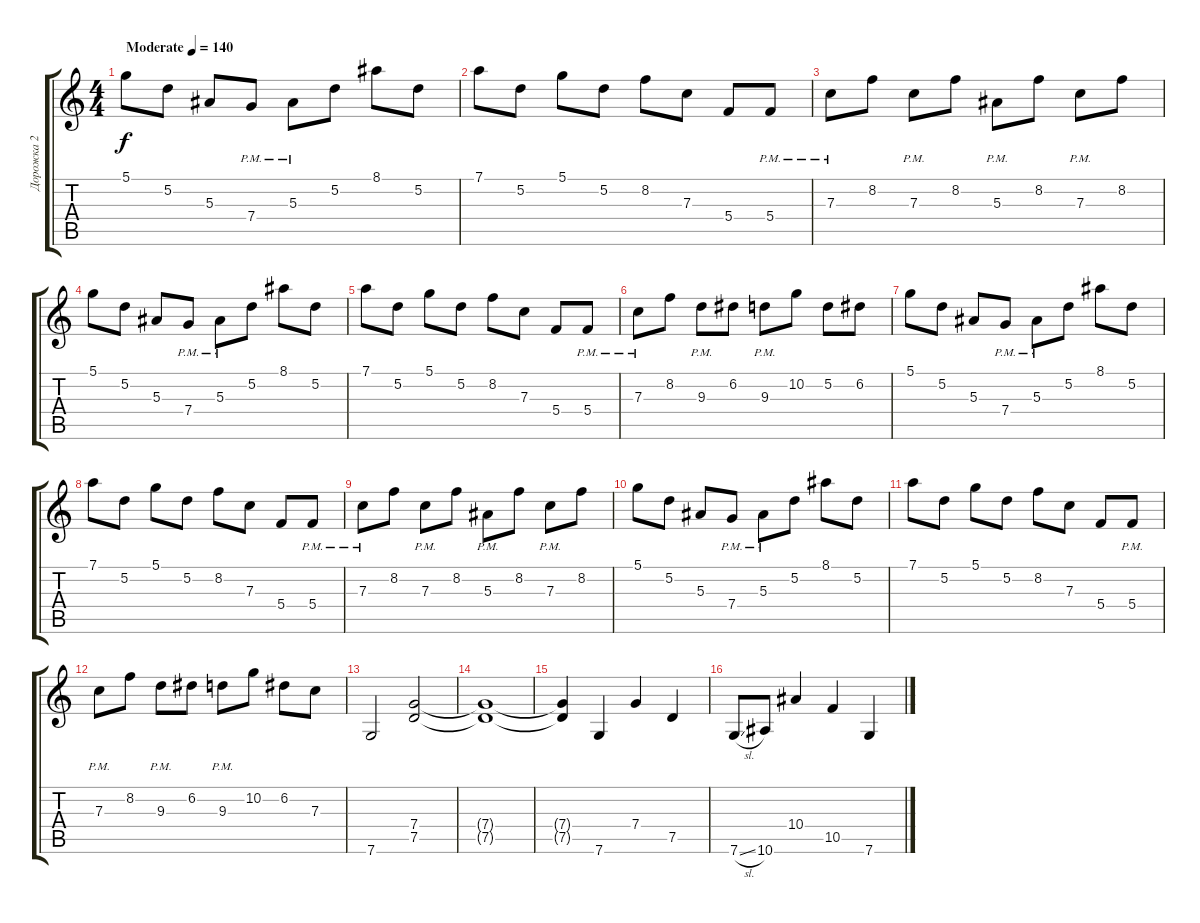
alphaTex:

\track ("Дорожка 2" "Дорожка 2") {instrument distortionguitar}
\staff {score tabs}
\tuning (D4 A3 F3 C3 G2 C2) {hide}
\ts (4 4)
\tempo (140 "Moderate")
\clef g2
\ks c
5.1.8{dy f instrument distortionguitar} 5.2.8 5.3.8 7.4{pm}.8 5.3{pm}.8 5.2.8 8.1.8 5.2.8 |
7.1.8 5.2.8 5.1.8 5.2.8 8.2.8 7.3.8 5.4.8 5.4{pm}.8 |
7.3{pm}.8 8.2.8 7.3{pm}.8 8.2.8 5.3{pm}.8 8.2.8 7.3{pm}.8 8.2.8 |
5.1.8 5.2.8 5.3.8 7.4{pm}.8 5.3{pm}.8 5.2.8 8.1.8 5.2.8 |
7.1.8 5.2.8 5.1.8 5.2.8 8.2.8 7.3.8 5.4.8 5.4{pm}.8 |
7.3{pm}.8 8.2.8 9.3{pm}.8 6.2.8 9.3{pm}.8 10.2.8 5.2.8 6.2.8 |
5.1.8 5.2.8 5.3.8 7.4{pm}.8 5.3{pm}.8 5.2.8 8.1.8 5.2.8 |
7.1.8 5.2.8 5.1.8 5.2.8 8.2.8 7.3.8 5.4.8 5.4{pm}.8 |
7.3{pm}.8 8.2.8 7.3{pm}.8 8.2.8 5.3{pm}.8 8.2.8 7.3{pm}.8 8.2.8 |
5.1.8 5.2.8 5.3.8 7.4{pm}.8 5.3{pm}.8 5.2.8 8.1.8 5.2.8 |
7.1.8 5.2.8 5.1.8 5.2.8 8.2.8 7.3.8 5.4.8 5.4{pm}.8 |
7.3{pm}.8 8.2.8 9.3{pm}.8 6.2.8 9.3{pm}.8 10.2.8 6.2.8 7.3.8 |
7.6.2{instrument electricguitarjazz} (7.4 7.5).2 |
(7.4{t} 7.5{t}).1 |
(7.4{t} 7.5{t}).4 7.6.4 7.4.4 7.5.4 |
7.6{sl}.8 10.6.8 10.4.4 10.5.4 7.6.4
